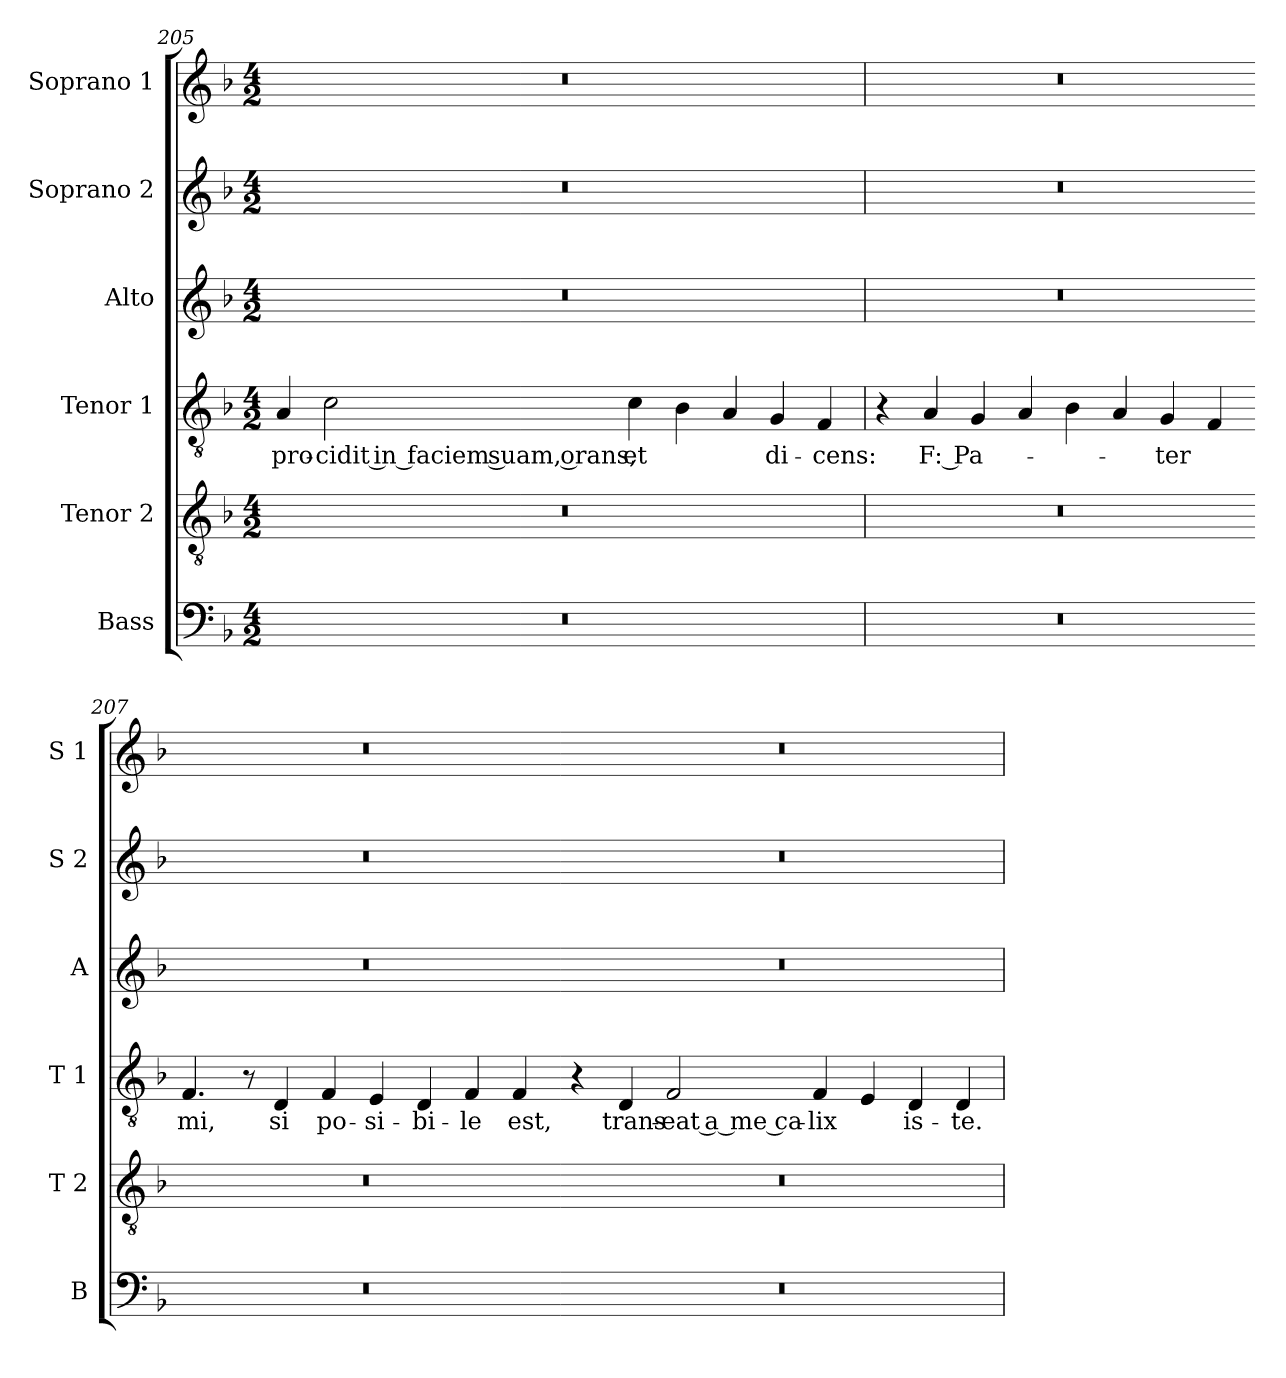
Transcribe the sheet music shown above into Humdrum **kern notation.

**kern	**kern	**kern	**text	**kern	**kern	**kern
*part6	*part5	*part4	*part4	*part3	*part2	*part1
*staff6	*staff5	*staff4	*staff4	*staff3	*staff2	*staff1
*I"Bass	*I"Tenor 2	*I"Tenor 1	*	*I"Alto	*I"Soprano 2	*I"Soprano 1
*I'B	*I'T 2	*I'T 1	*	*I'A	*I'S 2	*I'S 1
*clefF4	*clefGv2	*clefGv2	*	*clefG2	*clefG2	*clefG2
*k[b-]	*k[b-]	*k[b-]	*	*k[b-]	*k[b-]	*k[b-]
*F:	*F:	*F:	*	*F:	*F:	*F:
*M4/2	*M4/2	*M4/2	*	*M4/2	*M4/2	*M4/2
=205	=205	=205	=205	=205	=205	=205
!	!	!	!LO:LY:b	!	!	!
0r	0r	4A/	pro-	0r	0r	0r
!	!	!	!LO:LY:b	!	!	!
.	.	2c\	-cidit in faciem suam, orans,	.	.	.
!	!	!	!LO:LY:b	!	!	!
.	.	4c\	et	.	.	.
.	.	4B-i\	.	.	.	.
.	.	4A/	.	.	.	.
!	!	!	!LO:LY:b	!	!	!
.	.	4G/	di-	.	.	.
!	!	!	!LO:LY:b	!	!	!
.	.	4F/	-cens:	.	.	.
!!LO:LB:g=z
=206	=206	=206	=206	=206	=206	=206
0r	0r	4r	.	0r	0r	0r
!	!	!	!LO:LY:b	!	!	!
.	.	4A/	F: Pa-	.	.	.
.	.	4G/	.	.	.	.
.	.	4A/	.	.	.	.
.	.	4B-\	.	.	.	.
.	.	4A/	.	.	.	.
!	!	!	!LO:LY:b	!	!	!
.	.	4G/	-ter	.	.	.
.	.	4F/	.	.	.	.
=207-	=207-	=207-	=207-	=207-	=207-	=207-
!	!	!	!LO:LY:b	!	!	!
0r	0r	4.F/	mi,	0r	0r	0r
.	.	8r	.	.	.	.
!	!	!	!LO:LY:b	!	!	!
.	.	4D/	si	.	.	.
!	!	!	!LO:LY:b	!	!	!
.	.	4F/	po-	.	.	.
!	!	!	!LO:LY:b	!	!	!
.	.	4E/	-si-	.	.	.
!	!	!	!LO:LY:b	!	!	!
.	.	4D/	-bi-	.	.	.
!	!	!	!LO:LY:b	!	!	!
.	.	4F/	-le	.	.	.
!	!	!	!LO:LY:b	!	!	!
.	.	4F/	est,	.	.	.
=208-	=208-	=208-	=208-	=208-	=208-	=208-
0r	0r	4r	.	0r	0r	0r
!	!	!	!LO:LY:b	!	!	!
.	.	4D/	trans-	.	.	.
!	!	!	!LO:LY:b	!	!	!
.	.	2F/	-eat a me ca-	.	.	.
!	!	!	!LO:LY:b	!	!	!
.	.	4F/	-lix	.	.	.
.	.	4E/	.	.	.	.
!	!	!	!LO:LY:b	!	!	!
.	.	4D/	is-	.	.	.
!	!	!	!LO:LY:b	!	!	!
.	.	4D/	-te.	.	.	.
=	=	=	=	=	=	=
*-	*-	*-	*-	*-	*-	*-
